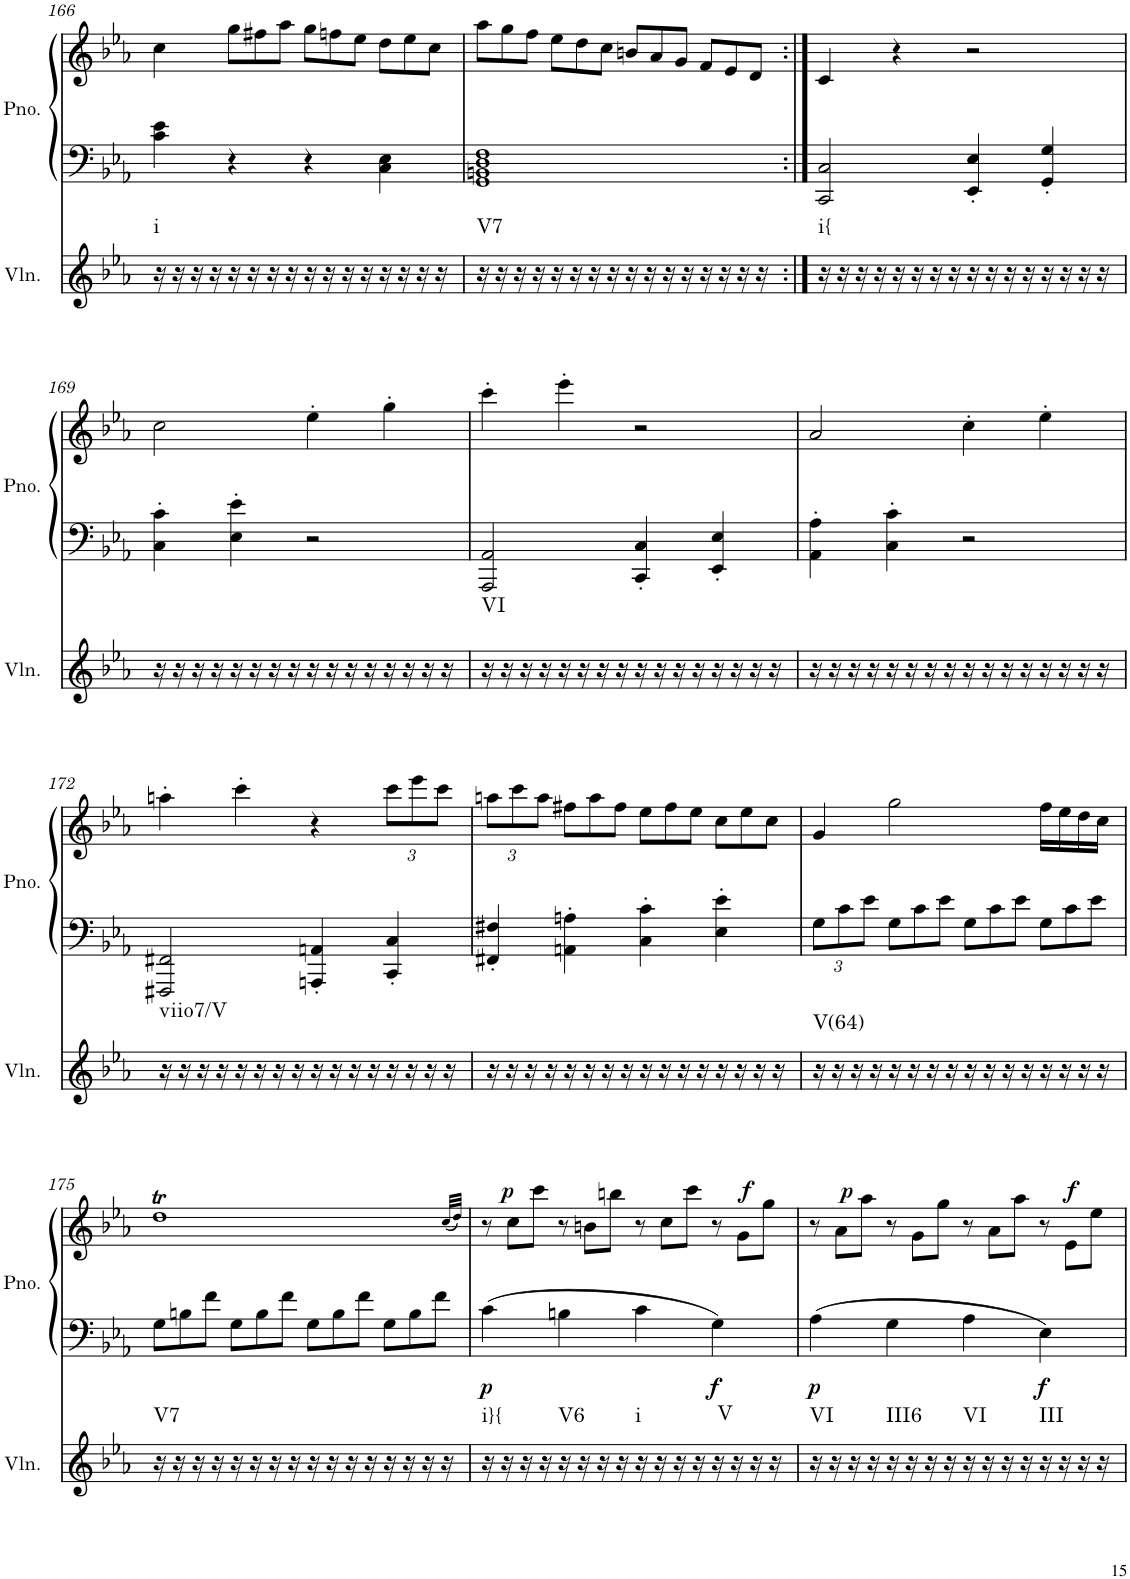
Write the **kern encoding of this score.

**kern	**harte	**kern	**kern	**dynam
*part2	*part2	*part1	*part1	*part1
*staff3	*	*staff2	*staff1	*staff1/2
*I"Violin	*	*I"Piano	*	*
*I'Vln.	*	*I'Pno.	*	*
!!LO:PB:g=z
*clefG2	*	*clefF4	*clefG2	*
*k[b-e-a-]	*	*k[b-e-a-]	*k[b-e-a-]	*
*M4/4	*	*M4/4	*M4/4	*
*met(c)	*	*met(c)	*met(c)	*
=166	=166	=166	=166	=166
!	!LO:H:kt=i	!	!	!
16r	N	4c\ 4e-\	4cc\	.
16r	.	.	.	.
16r	.	.	.	.
16r	.	.	.	.
*	*	*	*Xtuplet	*
16r	.	4r	12gg\L	.
16r	.	.	.	.
.	.	.	12ff#X\	.
16r	.	.	.	.
.	.	.	12aa-\J	.
16r	.	.	.	.
16r	.	4r	12gg\L	.
16r	.	.	.	.
.	.	.	12ffn\	.
16r	.	.	.	.
.	.	.	12ee-\J	.
16r	.	.	.	.
16r	.	4C\ 4E-\	12dd\L	.
16r	.	.	.	.
.	.	.	12ee-\	.
16r	.	.	.	.
.	.	.	12cc\J	.
16r	.	.	.	.
=167	=167	=167	=167	=167
!	!LO:H:kt=V7	!	!	!
16r	N	1GG 1BBn 1D 1F	12aa-\L	.
16r	.	.	.	.
.	.	.	12gg\	.
16r	.	.	.	.
.	.	.	12ff\J	.
16r	.	.	.	.
16r	.	.	12ee-\L	.
16r	.	.	.	.
.	.	.	12dd\	.
16r	.	.	.	.
.	.	.	12cc\J	.
16r	.	.	.	.
16r	.	.	12bn/L	.
16r	.	.	.	.
.	.	.	12a-/	.
16r	.	.	.	.
.	.	.	12g/J	.
16r	.	.	.	.
16r	.	.	12f/L	.
16r	.	.	.	.
.	.	.	12e-/	.
16r	.	.	.	.
.	.	.	12d/J	.
16r	.	.	.	.
=168:|!	=168:|!	=168:|!	=168:|!	=168:|!
!	!LO:H:kt=i{	!	!	!
16r	N	2CC/ 2C/	4c/	.
16r	.	.	.	.
16r	.	.	.	.
16r	.	.	.	.
16r	.	.	4r	.
16r	.	.	.	.
16r	.	.	.	.
16r	.	.	.	.
16r	.	4EE-/' 4E-/'	2r	.
16r	.	.	.	.
16r	.	.	.	.
16r	.	.	.	.
16r	.	4GG/' 4G/'	.	.
16r	.	.	.	.
16r	.	.	.	.
16r	.	.	.	.
!!LO:LB:g=z
=169	=169	=169	=169	=169
16r	.	4C\' 4c\'	2cc\	.
16r	.	.	.	.
16r	.	.	.	.
16r	.	.	.	.
16r	.	4E-\' 4e-\'	.	.
16r	.	.	.	.
16r	.	.	.	.
16r	.	.	.	.
16r	.	2r	4ee-'\	.
16r	.	.	.	.
16r	.	.	.	.
16r	.	.	.	.
16r	.	.	4gg'\	.
16r	.	.	.	.
16r	.	.	.	.
16r	.	.	.	.
=170	=170	=170	=170	=170
!	!LO:H:kt=VI	!	!	!
16r	N	2AAA-/ 2AA-/	4ccc'\	.
16r	.	.	.	.
16r	.	.	.	.
16r	.	.	.	.
16r	.	.	4eee-'\	.
16r	.	.	.	.
16r	.	.	.	.
16r	.	.	.	.
16r	.	4CC/' 4C/'	2r	.
16r	.	.	.	.
16r	.	.	.	.
16r	.	.	.	.
16r	.	4EE-/' 4E-/'	.	.
16r	.	.	.	.
16r	.	.	.	.
16r	.	.	.	.
=171	=171	=171	=171	=171
16r	.	4AA-\' 4A-\'	2a-/	.
16r	.	.	.	.
16r	.	.	.	.
16r	.	.	.	.
16r	.	4C\' 4c\'	.	.
16r	.	.	.	.
16r	.	.	.	.
16r	.	.	.	.
16r	.	2r	4cc'\	.
16r	.	.	.	.
16r	.	.	.	.
16r	.	.	.	.
16r	.	.	4ee-'\	.
16r	.	.	.	.
16r	.	.	.	.
16r	.	.	.	.
!!LO:LB:g=z
=172	=172	=172	=172	=172
!	!LO:H:kt=viio7/V	!	!	!
16r	N	2FFF#X/ 2FF#X/	4aan'\	.
16r	.	.	.	.
16r	.	.	.	.
16r	.	.	.	.
16r	.	.	4ccc'\	.
16r	.	.	.	.
16r	.	.	.	.
16r	.	.	.	.
16r	.	4AAAn/' 4AAn/'	4r	.
16r	.	.	.	.
16r	.	.	.	.
16r	.	.	.	.
*	*	*	*tuplet	*
*	*	*	*Xbrackettup	*
16r	.	4CC/' 4C/'	12ccc\L	.
16r	.	.	.	.
.	.	.	12eee-\	.
16r	.	.	.	.
.	.	.	12ccc\J	.
16r	.	.	.	.
=173	=173	=173	=173	=173
16r	.	4FF#X/' 4F#X/'	12aan\L	.
16r	.	.	.	.
.	.	.	12ccc\	.
16r	.	.	.	.
.	.	.	12aa\J	.
16r	.	.	.	.
*	*	*	*Xtuplet	*
16r	.	4AAn\' 4An\'	12ff#X\L	.
16r	.	.	.	.
.	.	.	12aa\	.
16r	.	.	.	.
.	.	.	12ff#\J	.
16r	.	.	.	.
16r	.	4C\' 4c\'	12ee-\L	.
16r	.	.	.	.
.	.	.	12ff#\	.
16r	.	.	.	.
.	.	.	12ee-\J	.
16r	.	.	.	.
16r	.	4E-\' 4e-\'	12cc\L	.
16r	.	.	.	.
.	.	.	12ee-\	.
16r	.	.	.	.
.	.	.	12cc\J	.
16r	.	.	.	.
=174	=174	=174	=174	=174
*	*	*Xbrackettup	*	*
!	!LO:H:kt=V(64)	!	!	!
16r	N	12G\L	4g/	.
16r	.	.	.	.
.	.	12c\	.	.
16r	.	.	.	.
.	.	12e-\J	.	.
16r	.	.	.	.
*	*	*Xtuplet	*	*
16r	.	12G\L	2gg\	.
16r	.	.	.	.
.	.	12c\	.	.
16r	.	.	.	.
.	.	12e-\J	.	.
16r	.	.	.	.
16r	.	12G\L	.	.
16r	.	.	.	.
.	.	12c\	.	.
16r	.	.	.	.
.	.	12e-\J	.	.
16r	.	.	.	.
16r	.	12G\L	16ff\LL	.
16r	.	.	16ee-\	.
.	.	12c\	.	.
16r	.	.	16dd\	.
.	.	12e-\J	.	.
16r	.	.	16cc\JJ	.
!!LO:LB:g=z
=175	=175	=175	=175	=175
!	!LO:H:kt=V7	!	!	!
16r	N	12G\L	1ddt	.
16r	.	.	.	.
.	.	12Bn\	.	.
16r	.	.	.	.
.	.	12f\J	.	.
16r	.	.	.	.
16r	.	12G\L	.	.
16r	.	.	.	.
.	.	12B\	.	.
16r	.	.	.	.
.	.	12f\J	.	.
16r	.	.	.	.
16r	.	12G\L	.	.
16r	.	.	.	.
.	.	12B\	.	.
16r	.	.	.	.
.	.	12f\J	.	.
16r	.	.	.	.
16r	.	12G\L	.	.
16r	.	.	.	.
.	.	12B\	.	.
16r	.	.	.	.
.	.	12f\J	.	.
16r	.	.	.	.
.	.	.	(32qcc/LLL	.
.	.	.	32qdd/JJJ)	.
=176	=176	=176	=176	=176
!	!LO:H:kt=i}{	!	!	!LO:DY:b=2
16r	N	4c\	12r	p
16r	.	.	.	.
!	!	!	!	!LO:DY:a
.	.	.	12cc\L	p
16r	.	.	.	.
.	.	.	12ccc\J	.
16r	.	.	.	.
*	*	*	*tuplet	*
*	*	*	*brackettup	*
!	!LO:H:kt=V6	!	!	!
16r	N	4Bn\	12r	.
16r	.	.	.	.
.	.	.	12bn\L	.
16r	.	.	.	.
.	.	.	12bbn\J	.
16r	.	.	.	.
!	!LO:H:kt=i	!	!	!
16r	N	4c\	12r	.
16r	.	.	.	.
.	.	.	12cc\L	.
16r	.	.	.	.
.	.	.	12ccc\J	.
16r	.	.	.	.
!	!LO:H:kt=V	!	!	!LO:DY:b=2
16r	N	4G\	12r	f
16r	.	.	.	.
!	!	!	!	!LO:DY:a
.	.	.	12g\L	f
16r	.	.	.	.
.	.	.	12gg\J	.
16r	.	.	.	.
=177	=177	=177	=177	=177
!	!LO:H:kt=VI	!	!	!LO:DY:b=2
16r	N	4A-\	12r	p
16r	.	.	.	.
!	!	!	!	!LO:DY:a
.	.	.	12a-\L	p
16r	.	.	.	.
.	.	.	12aa-\J	.
16r	.	.	.	.
!	!LO:H:kt=III6	!	!	!
16r	N	4G\	12r	.
16r	.	.	.	.
.	.	.	12g\L	.
16r	.	.	.	.
.	.	.	12gg\J	.
16r	.	.	.	.
!	!LO:H:kt=VI	!	!	!
16r	N	4A-\	12r	.
16r	.	.	.	.
.	.	.	12a-\L	.
16r	.	.	.	.
.	.	.	12aa-\J	.
16r	.	.	.	.
!	!LO:H:kt=III	!	!	!LO:DY:b=2
16r	N	4E-\	12r	f
16r	.	.	.	.
!	!	!	!	!LO:DY:a
.	.	.	12e-\L	f
16r	.	.	.	.
.	.	.	12ee-\J	.
16r	.	.	.	.
=	=	=	=	=
*-	*-	*-	*-	*-
